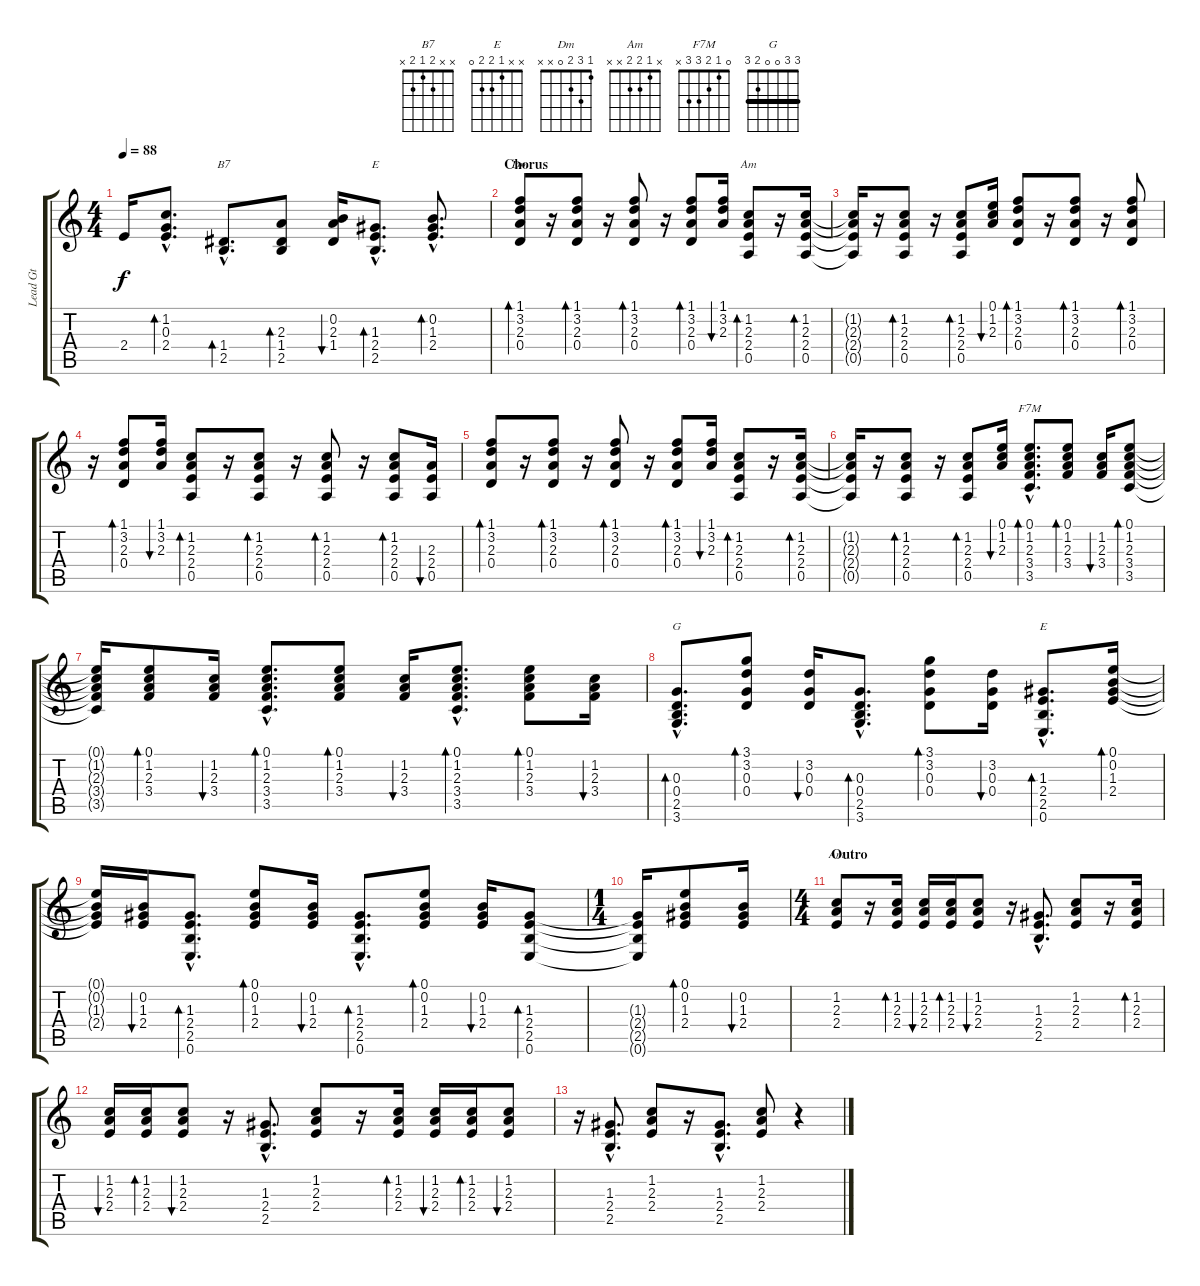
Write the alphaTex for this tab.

\track ("Lead Gt" "Lead Gt") {instrument acousticguitarsteel}
\staff {score tabs}
\tuning (E4 B3 G3 D3 A2 E2) {hide}
\chord ("B7" x x 2 1 2 x)
\chord ("E" x x 1 2 2 x)
\chord ("Dm" 1 3 2 0 x x)
\chord ("Am" x 1 2 2 0 x)
\chord ("F7M" 0 1 2 3 3 x)
\chord ("G" 3 3 0 0 2 3) {barre 3}
\chord ("E" x x 1 2 2 0)
\chord ("Am" x 1 2 2 x x)
\ts (4 4)
\tempo 88
\clef g2
\ks c
2.4{t}.16{dy f} (1.2{hac} 0.3{hac} 2.4{hac}).8{d bd 60} (1.4{hac} 2.5{hac}).8{d bd 60 ch "B7"} (2.3 1.4 2.5).8{bd 60} (0.2 2.3 1.4).16{bu 60} (1.3{hac} 2.4{hac} 2.5{hac}).8{d bd 60 ch "E"} (0.2{hac} 1.3{hac} 2.4{hac}).8{d bd 60} |
\section ("" "Chorus")
(1.1 3.2 2.3 0.4).8{bd 60 ch "Dm" volume 12} r.16 (1.1 3.2 2.3 0.4).8{bd 60} r.16 (1.1 3.2 2.3 0.4).8{bd 60} r.16 (1.1 3.2 2.3 0.4).8{bd 60} (1.1 3.2 2.3).16{bu 60} (1.2 2.3 2.4 0.5).8{bd 60 ch "Am"} r.16 (1.2 2.3 2.4 0.5).16{bd 60} |
(1.2{t} 2.3{t} 2.4{t} 0.5{t}).16 r.16 (1.2 2.3 2.4 0.5).8{bd 60} r.16 (1.2 2.3 2.4 0.5).8{bd 60} (0.1 1.2 2.3).16{bu 60} (1.1 3.2 2.3 0.4).8{bd 60} r.16 (1.1 3.2 2.3 0.4).8{bd 60} r.16 (1.1 3.2 2.3 0.4).8{bd 60} |
r.16 (1.1 3.2 2.3 0.4).8{bd 60} (1.1 3.2 2.3).16{bu 60} (1.2 2.3 2.4 0.5).8{bd 60} r.16 (1.2 2.3 2.4 0.5).8{bd 60} r.16 (1.2 2.3 2.4 0.5).8{bd 60} r.16 (1.2 2.3 2.4 0.5).8{bd 60} (2.3 2.4 0.5).16{bu 60} |
(1.1 3.2 2.3 0.4).8{bd 60 volume 12} r.16 (1.1 3.2 2.3 0.4).8{bd 60} r.16 (1.1 3.2 2.3 0.4).8{bd 60} r.16 (1.1 3.2 2.3 0.4).8{bd 60} (1.1 3.2 2.3).16{bu 60} (1.2 2.3 2.4 0.5).8{bd 60} r.16 (1.2 2.3 2.4 0.5).16{bd 60} |
(1.2{t} 2.3{t} 2.4{t} 0.5{t}).16 r.16 (1.2 2.3 2.4 0.5).8{bd 60} r.16 (1.2 2.3 2.4 0.5).8{bd 60} (0.1 1.2 2.3).16{bu 60} (0.1{hac} 1.2{hac} 2.3{hac} 3.4{hac} 3.5{hac}).8{d bd 60 ch "F7M" volume 14} (0.1 1.2 2.3 3.4).8{bd 60} (1.2 2.3 3.4).16{bu 60} (0.1 1.2 2.3 3.4 3.5).8{bd 60} |
(0.1{t} 1.2{t} 2.3{t} 3.4{t} 3.5{t}).16 (0.1 1.2 2.3 3.4).8{bd 60} (1.2 2.3 3.4).16{bu 60} (0.1{hac} 1.2{hac} 2.3{hac} 3.4{hac} 3.5{hac}).8{d bd 60} (0.1 1.2 2.3 3.4).8{bd 60} (1.2 2.3 3.4).16{bu 60} (0.1{hac} 1.2{hac} 2.3{hac} 3.4{hac} 3.5{hac}).8{d bd 60} (0.1 1.2 2.3 3.4).8{bd 60} (1.2 2.3 3.4).16{bu 60} |
(0.3{hac} 0.4{hac} 2.5{hac} 3.6{hac}).8{d bd 60 ch "G"} (3.1 3.2 0.3 0.4).8{bd 60} (3.2 0.3 0.4).16{bu 60} (0.3{hac} 0.4{hac} 2.5{hac} 3.6{hac}).8{d bd 60} (3.1 3.2 0.3 0.4).8{bd 60} (3.2 0.3 0.4).16{bu 60} (1.3{hac} 2.4{hac} 2.5{hac} 0.6{hac}).8{d bd 60 ch "E"} (0.1 0.2 1.3 2.4).16{bd 60} |
(0.1{t} 0.2{t} 1.3{t} 2.4{t}).16 (0.2 1.3 2.4).16{bu 60} (1.3{hac} 2.4{hac} 2.5{hac} 0.6{hac}).8{d bd 60} (0.1 0.2 1.3 2.4).8{bd 60} (0.2 1.3 2.4).16{bu 60} (1.3{hac} 2.4{hac} 2.5{hac} 0.6{hac}).8{d bd 60} (0.1 0.2 1.3 2.4).8{bd 60} (0.2 1.3 2.4).16{bu 60} (1.3 2.4 2.5 0.6).8{bd 60} |
\ts (1 4)
(1.3{t} 2.4{t} 2.5{t} 0.6{t}).16 (0.1 0.2 1.3 2.4).8{bd 60} (0.2 1.3 2.4).16{bu 60} |
\ts (4 4)
\section ("" "Outro")
(1.2 2.3 2.4).8{ch "Am"} r.16 (1.2 2.3 2.4).16{bd 60} (1.2 2.3 2.4).16{bu 60} (1.2 2.3 2.4).16{bd 60} (1.2 2.3 2.4).8{bu 60} r.16 (1.3{hac} 2.4{hac} 2.5{hac}).8{d} (1.2 2.3 2.4).8 r.16 (1.2 2.3 2.4).16{bd 60} |
(1.2 2.3 2.4).16{bu 60} (1.2 2.3 2.4).16{bd 60} (1.2 2.3 2.4).8{bu 60} r.16 (1.3{hac} 2.4{hac} 2.5{hac}).8{d} (1.2 2.3 2.4).8 r.16 (1.2 2.3 2.4).16{bd 60} (1.2 2.3 2.4).16{bu 60} (1.2 2.3 2.4).16{bd 60} (1.2 2.3 2.4).8{bu 60} |
r.16 (1.3{hac} 2.4{hac} 2.5{hac}).8{d} (1.2 2.3 2.4).8 r.16 (1.3{hac} 2.4{hac} 2.5{hac}).8{d} (1.2 2.3 2.4).8 r.4
